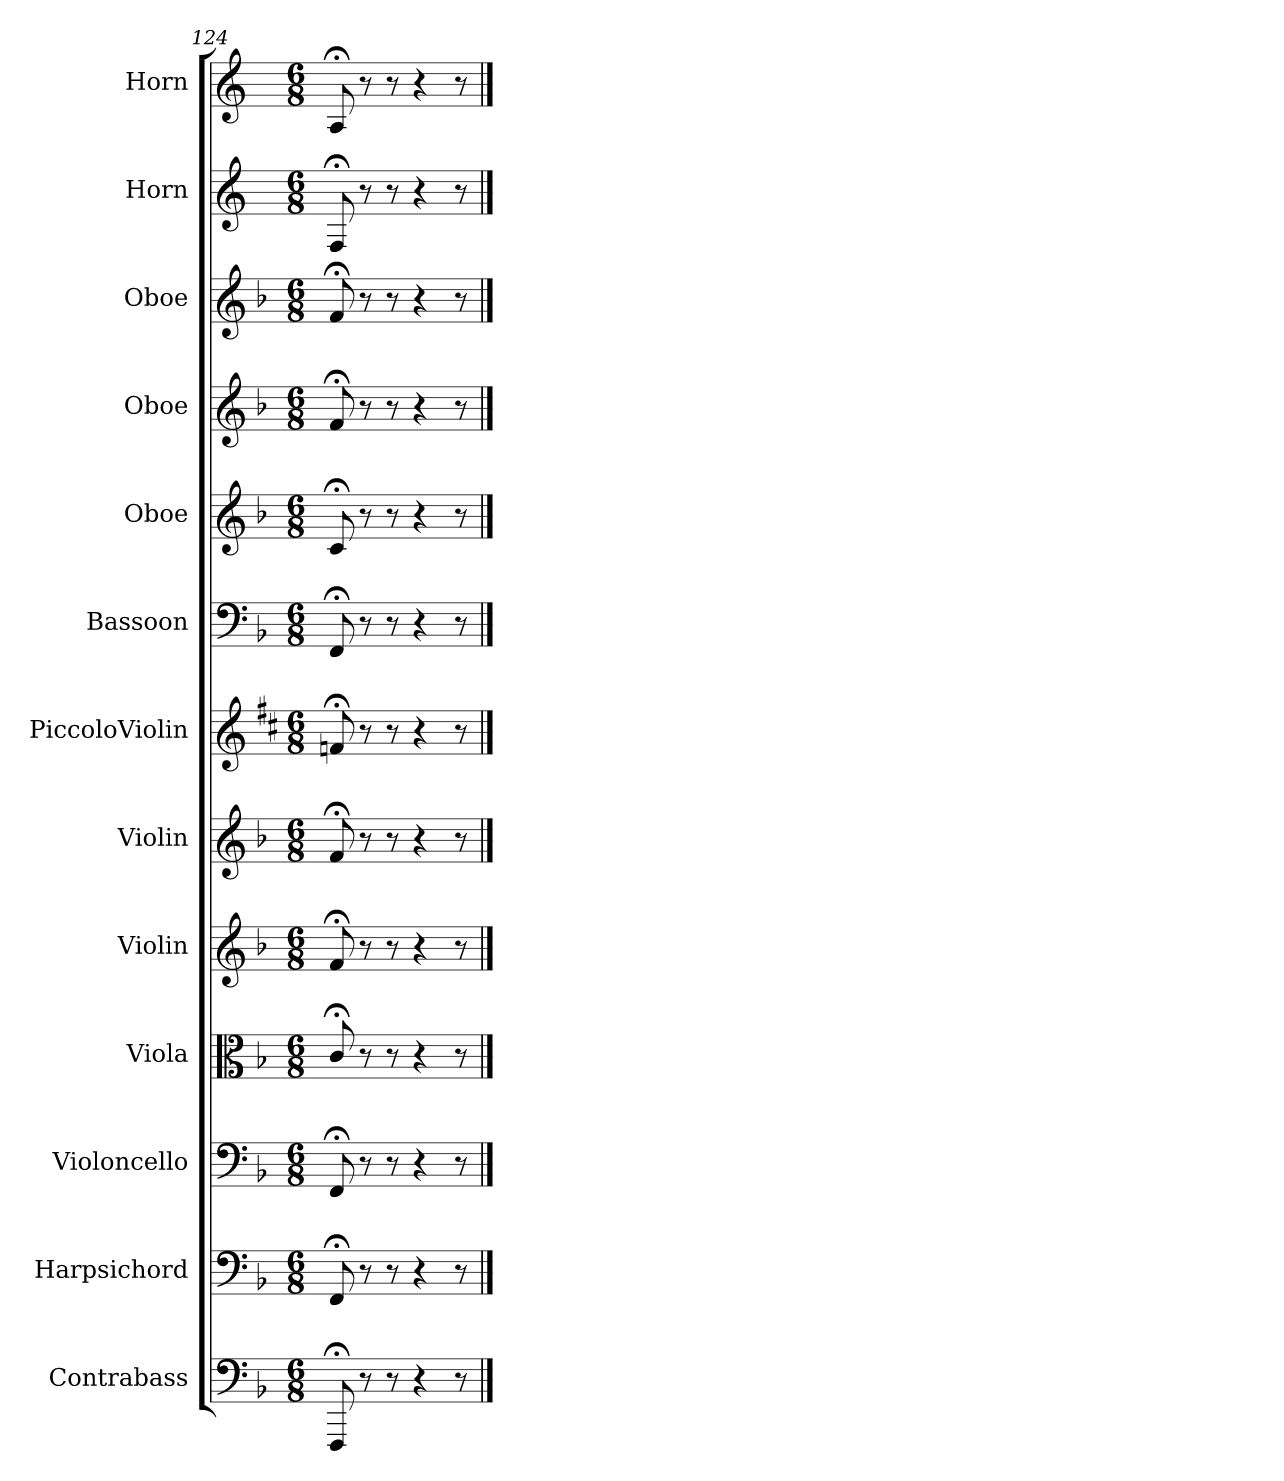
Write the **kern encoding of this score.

**kern	**kern	**kern	**kern	**kern	**kern	**kern	**kern	**kern	**kern	**kern	**kern	**kern
*part13	*part12	*part11	*part10	*part9	*part8	*part7	*part6	*part5	*part4	*part3	*part2	*part1
*staff13	*staff12	*staff11	*staff10	*staff9	*staff8	*staff7	*staff6	*staff5	*staff4	*staff3	*staff2	*staff1
*I"Contrabass	*I"Harpsichord	*I"Violoncello	*I"Viola	*I"Violin	*I"Violin	*I"PiccoloViolin	*I"Bassoon	*I"Oboe	*I"Oboe	*I"Oboe	*I"Horn	*I"Horn
*I'Cb	*I'Hpschd	*I'Vc	*I'Vla	*I'Vln	*I'Vln	*	*I'Bsn	*I'Ob	*I'Ob	*I'Ob	*I'Hn	*I'Hn
*clefF4	*clefF4	*clefF4	*clefC3	*clefG2	*clefG2	*clefG2	*clefF4	*clefG2	*clefG2	*clefG2	*clefG2	*clefG2
*k[b-]	*k[b-]	*k[b-]	*k[b-]	*k[b-]	*k[b-]	*k[f#c#]	*k[b-]	*k[b-]	*k[b-]	*k[b-]	*k[]	*k[]
*M6/8	*M6/8	*M6/8	*M6/8	*M6/8	*M6/8	*M6/8	*M6/8	*M6/8	*M6/8	*M6/8	*M6/8	*M6/8
=124	=124	=124	=124	=124	=124	=124	=124	=124	=124	=124	=124	=124
8FFF;</	8FF;</	8FF;</	8c;</	8f;</	8f;</	8fn;</	8FF;</	8c;</	8f;</	8f;</	8F;</	8A;</
8r	8r	8r	8r	8r	8r	8r	8r	8r	8r	8r	8r	8r
8r	8r	8r	8r	8r	8r	8r	8r	8r	8r	8r	8r	8r
4r	4r	4r	4r	4r	4r	4r	4r	4r	4r	4r	4r	4r
8r	8r	8r	8r	8r	8r	8r	8r	8r	8r	8r	8r	8r
==	==	==	==	==	==	==	==	==	==	==	==	==
*-	*-	*-	*-	*-	*-	*-	*-	*-	*-	*-	*-	*-
